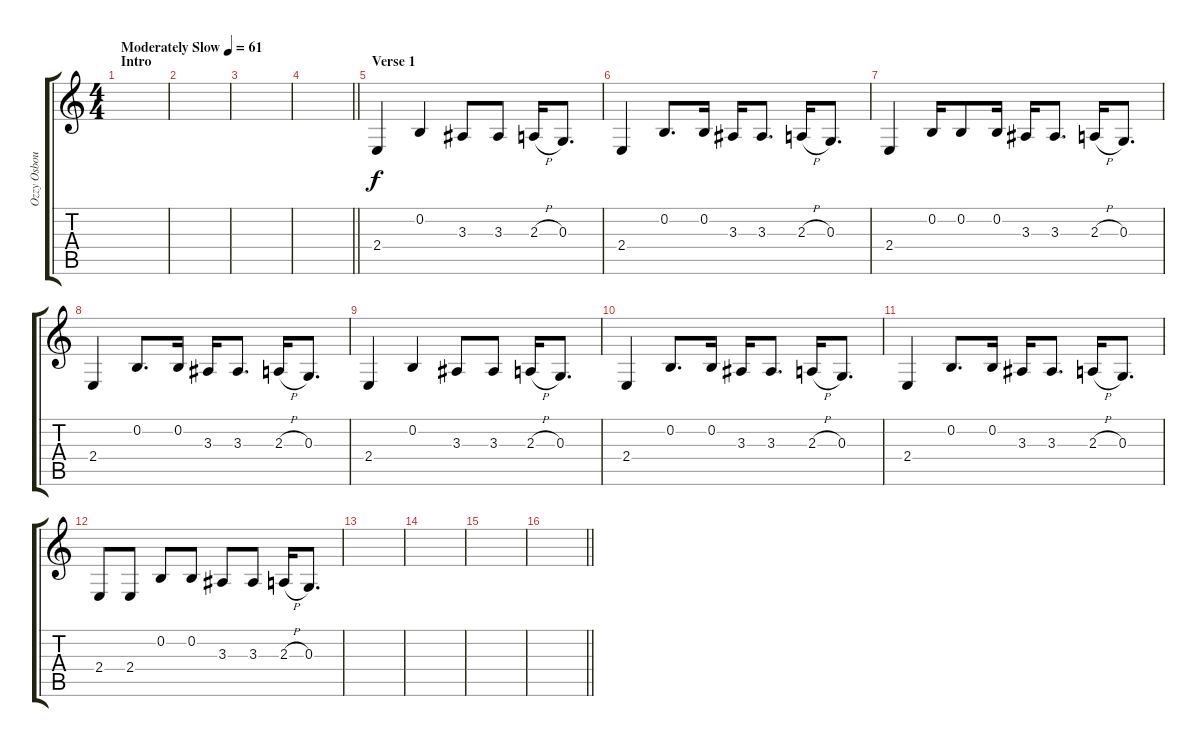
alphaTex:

\track ("Ozzy Osbourne" "Ozzy Osbou") {instrument lead6voice}
\staff {score tabs}
\tuning (E4 B3 G3 D3 A2 E2) {hide}
\ts (4 4)
\section ("" "Intro")
\tempo (61 "Moderately Slow")
\clef g2
\ks c
|
|
|
\barLineRight lightlight
|
\section ("" "Verse 1")
2.4.4 0.2.4 3.3.8 3.3.8 2.3{h}.16 0.3.8{d} |
2.4.4 0.2.8{d} 0.2.16 3.3.16 3.3.8{d} 2.3{h}.16 0.3.8{d} |
2.4.4 0.2.16 0.2.8 0.2.16 3.3.16 3.3.8{d} 2.3{h}.16 0.3.8{d} |
2.4.4 0.2.8{d} 0.2.16 3.3.16 3.3.8{d} 2.3{h}.16 0.3.8{d} |
2.4.4 0.2.4 3.3.8 3.3.8 2.3{h}.16 0.3.8{d} |
2.4.4 0.2.8{d} 0.2.16 3.3.16 3.3.8{d} 2.3{h}.16 0.3.8{d} |
2.4.4 0.2.8{d} 0.2.16 3.3.16 3.3.8{d} 2.3{h}.16 0.3.8{d} |
2.4.8 2.4.8 0.2.8 0.2.8 3.3.8 3.3.8 2.3{h}.16 0.3.8{d} |
|
|
|
\barLineRight lightlight
